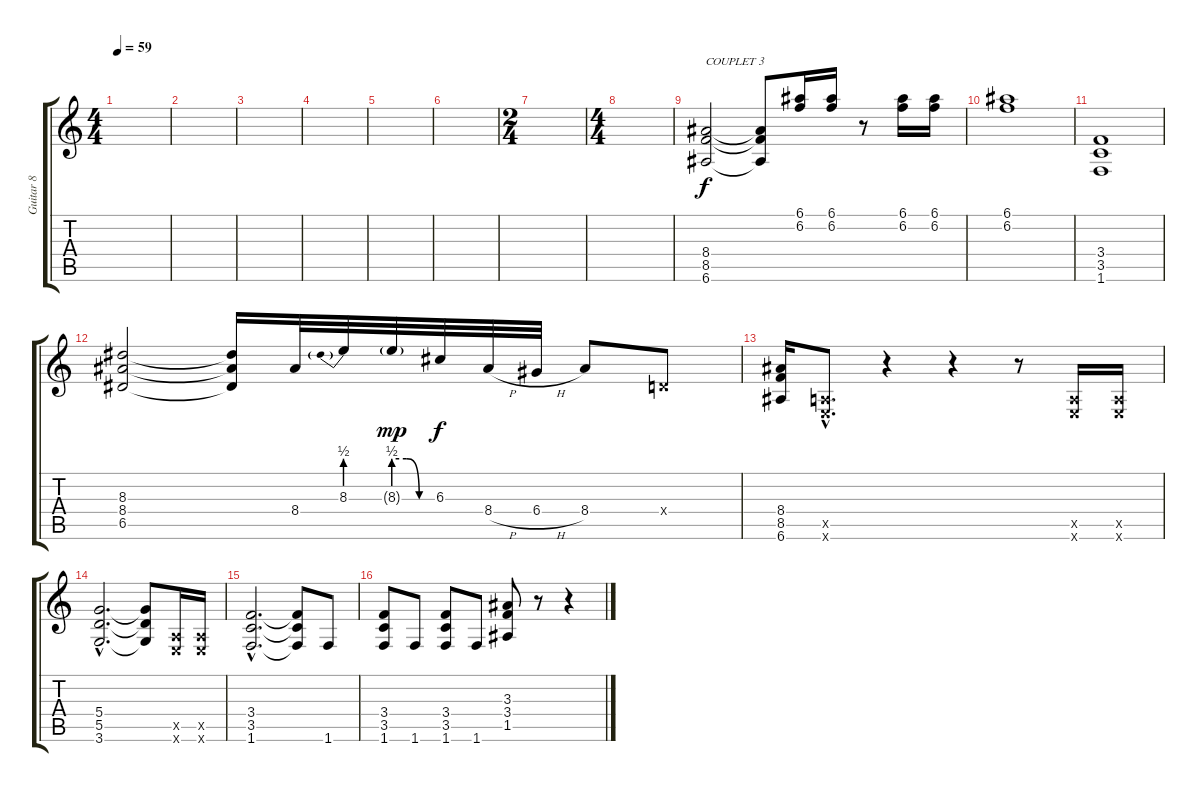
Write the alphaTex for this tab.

\track ("Guitar 8" "Guitar 8") {instrument overdrivenguitar}
\staff {score tabs}
\tuning (E4 B3 G3 D3 A2 E2) {hide}
\ts (4 4)
\tempo 59
\clef g2
\ks c
|
|
|
|
|
|
\ts (2 4)
|
\ts (4 4)
|
(8.4 8.5 6.6).2{txt "COUPLET 3"} (8.4{t} 8.5{t} 6.6{t}).8 (6.1 6.2).16 (6.1 6.2).16 r.8 (6.1 6.2).16 (6.1 6.2).16 |
(6.1 6.2).1 |
(3.4 3.5 1.6).1 |
(8.3 8.4 6.5).2 (8.3{t} 8.4{t} 6.5{t}).16 8.4.32 8.3{be (prebend 0 2 60 2)}.32 8.3{be (custom 0 2 20 2 40 0 60 0) g}.32{dy mp} 6.3.32{dy f} 8.4{h}.32 6.4{h}.32 8.4.8 0.4{x}.8 |
(8.4 8.5 6.6).16 (0.5{hac x} 0.6{hac x}).8{d} r.4 r.4 r.8 (0.5{x} 0.6{x}).16 (0.5{x} 0.6{x}).16 |
(5.4{hac} 5.5{hac} 3.6{hac}).2{d} (5.4{t} 5.5{t} 3.6{t}).8 (0.5{x} 0.6{x}).16 (0.5{x} 0.6{x}).16 |
(3.4{hac} 3.5{hac} 1.6{hac}).2{d} (3.4{t} 3.5{t} 1.6{t}).8 1.6.8 |
(3.4 3.5 1.6).8 1.6.8 (3.4 3.5 1.6).8 1.6.8 (3.3 3.4 1.5).8 r.8 r.4
